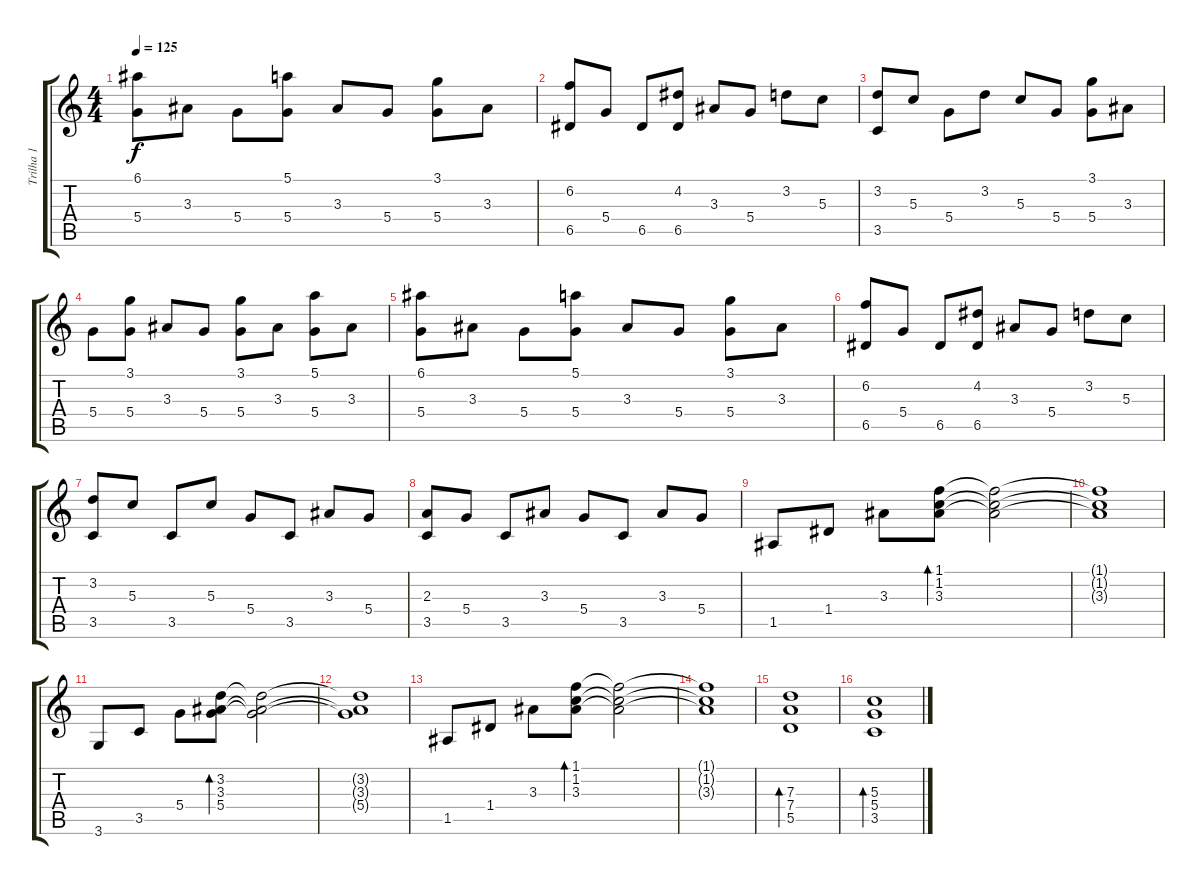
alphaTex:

\track ("Trilha 1" "Trilha 1") {instrument acousticguitarsteel}
\staff {score tabs}
\tuning (E4 B3 G3 D3 A2 E2) {hide}
\ts (4 4)
\tempo 125
\clef g2
\ks c
(6.1 5.4).8{dy f instrument acousticguitarsteel} 3.3.8 5.4.8 (5.1 5.4).8 3.3.8 5.4.8 (3.1 5.4).8 3.3.8 |
(6.2 6.5).8 5.4.8 6.5.8 (4.2 6.5).8 3.3.8 5.4.8 3.2.8 5.3.8 |
(3.2 3.5).8 5.3.8 5.4.8 3.2.8 5.3.8 5.4.8 (3.1 5.4).8 3.3.8 |
5.4.8 (3.1 5.4).8 3.3.8 5.4.8 (3.1 5.4).8 3.3.8 (5.1 5.4).8 3.3.8 |
(6.1 5.4).8 3.3.8 5.4.8 (5.1 5.4).8 3.3.8 5.4.8 (3.1 5.4).8 3.3.8 |
(6.2 6.5).8 5.4.8 6.5.8 (4.2 6.5).8 3.3.8 5.4.8 3.2.8 5.3.8 |
(3.2 3.5).8 5.3.8 3.5.8 5.3.8 5.4.8 3.5.8 3.3.8 5.4.8 |
(2.3 3.5).8 5.4.8 3.5.8 3.3.8 5.4.8 3.5.8 3.3.8 5.4.8 |
1.5.8 1.4.8 3.3.8 (1.1 1.2 3.3).8{bd 480} (1.1{t} 1.2{t} 3.3{t}).2 |
(1.1{t} 1.2{t} 3.3{t}).1 |
3.6.8 3.5.8 5.4.8 (3.2 3.3 5.4).8{bd 480} (3.2{t} 3.3{t} 5.4{t}).2 |
(3.2{t} 3.3{t} 5.4{t}).1 |
1.5.8 1.4.8 3.3.8 (1.1 1.2 3.3).8{bd 480} (1.1{t} 1.2{t} 3.3{t}).2 |
(1.1{t} 1.2{t} 3.3{t}).1 |
(7.3 7.4 5.5).1{bd 240} |
(5.3 5.4 3.5).1{bd 240}
